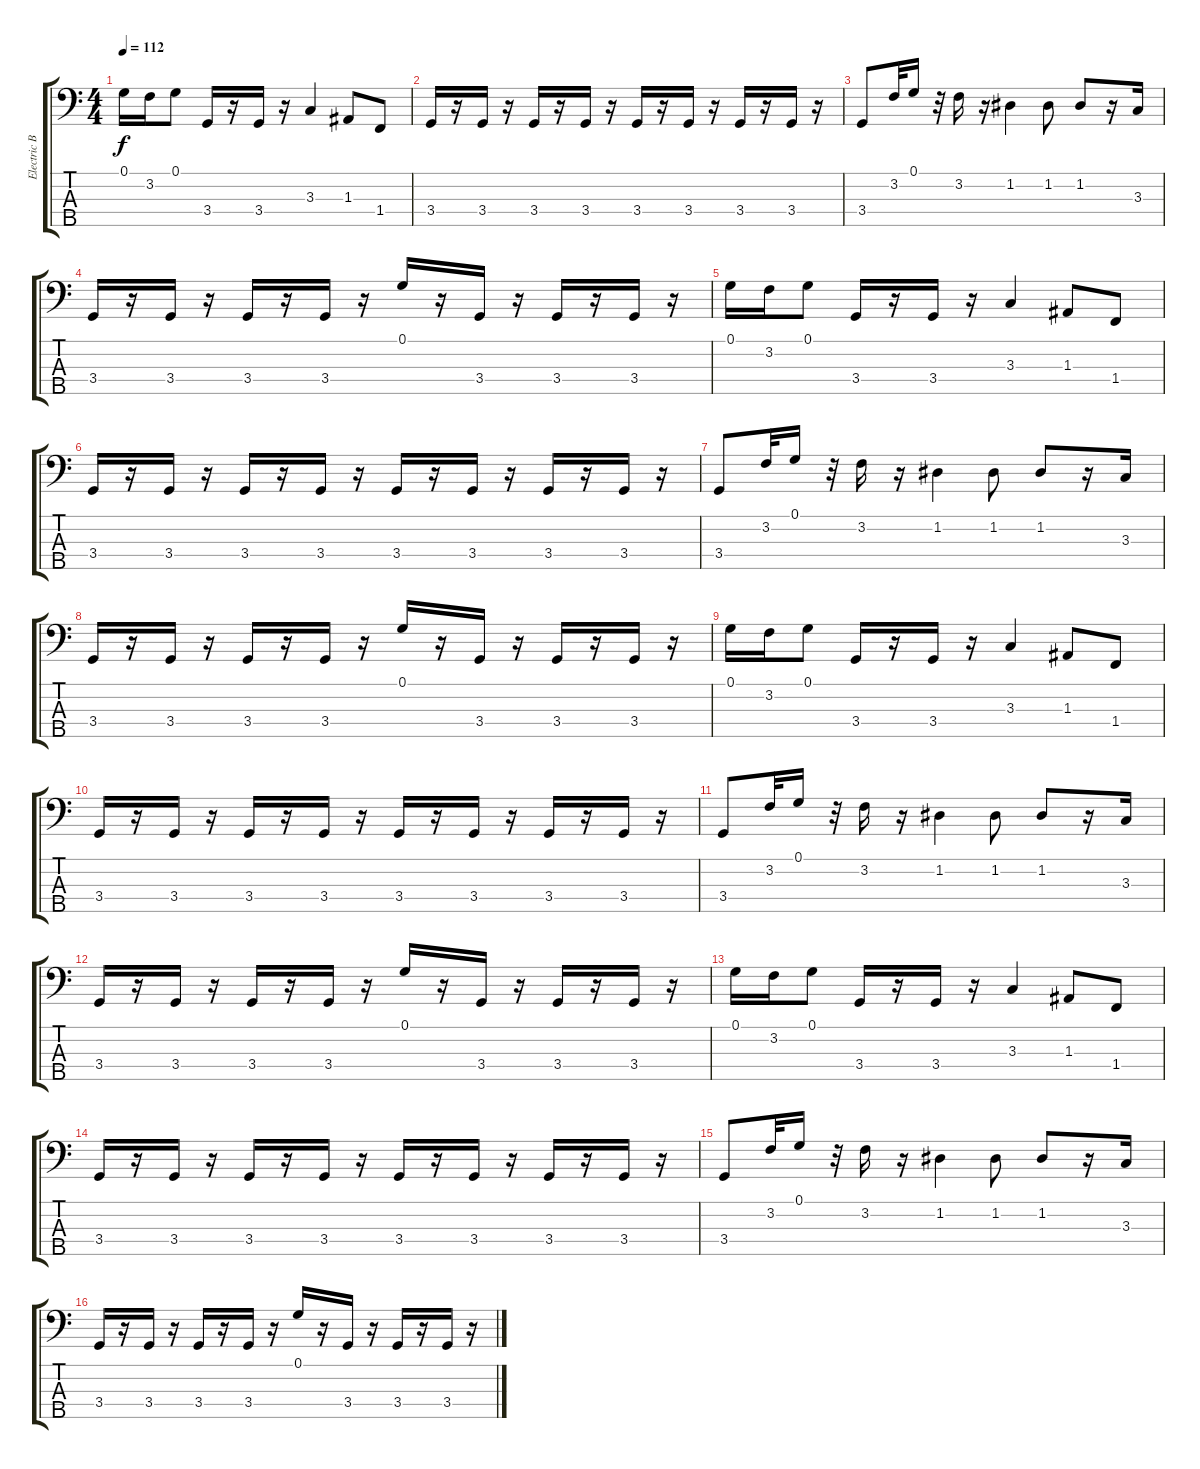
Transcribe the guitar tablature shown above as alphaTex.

\track ("Electric Bass" "Electric B") {instrument electricbasspick}
\staff {score tabs}
\tuning (G2 D2 A1 E1 B0) {hide}
\ts (4 4)
\tempo 112
\clef f4
\ks c
0.1.16{dy f} 3.2.16 0.1.8 3.4.16 r.16 3.4.16 r.16 3.3.4 1.3.8 1.4.8 |
3.4.16 r.16 3.4.16 r.16 3.4.16 r.16 3.4.16 r.16 3.4.16 r.16 3.4.16 r.16 3.4.16 r.16 3.4.16 r.16 |
3.4.8 3.2.32 0.1.16 r.32 3.2.16 r.16 1.2.4 1.2.8 1.2.8 r.16 3.3.16 |
3.4.16 r.16 3.4.16 r.16 3.4.16 r.16 3.4.16 r.16 0.1.16 r.16 3.4.16 r.16 3.4.16 r.16 3.4.16 r.16 |
0.1.16 3.2.16 0.1.8 3.4.16 r.16 3.4.16 r.16 3.3.4 1.3.8 1.4.8 |
3.4.16 r.16 3.4.16 r.16 3.4.16 r.16 3.4.16 r.16 3.4.16 r.16 3.4.16 r.16 3.4.16 r.16 3.4.16 r.16 |
3.4.8 3.2.32 0.1.16 r.32 3.2.16 r.16 1.2.4 1.2.8 1.2.8 r.16 3.3.16 |
3.4.16 r.16 3.4.16 r.16 3.4.16 r.16 3.4.16 r.16 0.1.16 r.16 3.4.16 r.16 3.4.16 r.16 3.4.16 r.16 |
0.1.16 3.2.16 0.1.8 3.4.16 r.16 3.4.16 r.16 3.3.4 1.3.8 1.4.8 |
3.4.16 r.16 3.4.16 r.16 3.4.16 r.16 3.4.16 r.16 3.4.16 r.16 3.4.16 r.16 3.4.16 r.16 3.4.16 r.16 |
3.4.8 3.2.32 0.1.16 r.32 3.2.16 r.16 1.2.4 1.2.8 1.2.8 r.16 3.3.16 |
3.4.16 r.16 3.4.16 r.16 3.4.16 r.16 3.4.16 r.16 0.1.16 r.16 3.4.16 r.16 3.4.16 r.16 3.4.16 r.16 |
0.1.16 3.2.16 0.1.8 3.4.16 r.16 3.4.16 r.16 3.3.4 1.3.8 1.4.8 |
3.4.16 r.16 3.4.16 r.16 3.4.16 r.16 3.4.16 r.16 3.4.16 r.16 3.4.16 r.16 3.4.16 r.16 3.4.16 r.16 |
3.4.8 3.2.32 0.1.16 r.32 3.2.16 r.16 1.2.4 1.2.8 1.2.8 r.16 3.3.16 |
3.4.16 r.16 3.4.16 r.16 3.4.16 r.16 3.4.16 r.16 0.1.16 r.16 3.4.16 r.16 3.4.16 r.16 3.4.16 r.16
